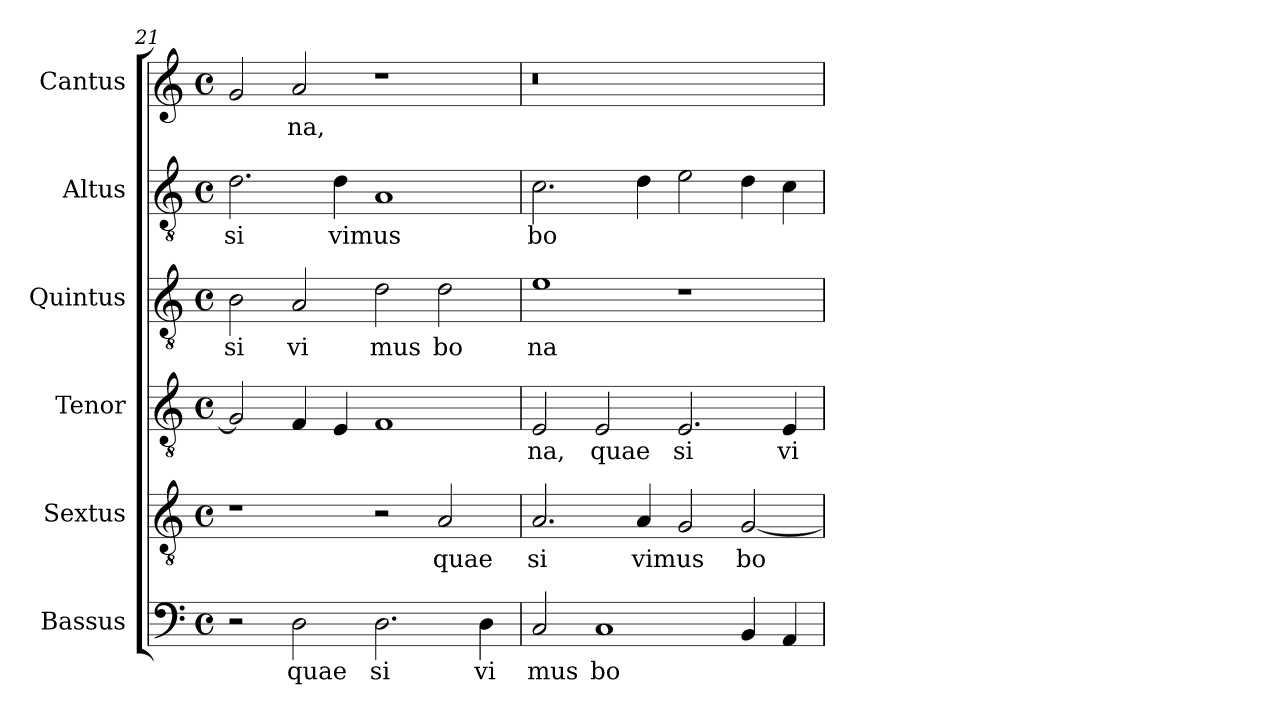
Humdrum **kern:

**kern	**text	**kern	**text	**kern	**text	**kern	**text	**kern	**text	**kern	**text
*part6	*part6	*part5	*part5	*part4	*part4	*part3	*part3	*part2	*part2	*part1	*part1
*staff6	*staff6	*staff5	*staff5	*staff4	*staff4	*staff3	*staff3	*staff2	*staff2	*staff1	*staff1
*I"Bassus	*	*I"Sextus	*	*I"Tenor	*	*I"Quintus	*	*I"Altus	*	*I"Cantus	*
*clefF4	*	*clefGv2	*	*clefGv2	*	*clefGv2	*	*clefGv2	*	*clefG2	*
*M4/4	*	*M4/4	*	*M4/4	*	*M4/4	*	*M4/4	*	*M4/4	*
*met(c)	*	*met(c)	*	*met(c)	*	*met(c)	*	*met(c)	*	*met(c)	*
=21	=21	=21	=21	=21	=21	=21	=21	=21	=21	=21	=21
!	!	!	!	!	!	!	!LO:LY:b:cj	!	!LO:LY:b:cj	!	!
2r	.	1r	.	2G/]	.	2B\	si	2.d\	si	2g/	.
!	!LO:LY:b:cj	!	!	!	!	!	!LO:LY:b:cj	!	!	!	!LO:LY:b:cj
2D\	quae	.	.	4F/	.	2A/	vi	.	.	2a/	na,
!	!	!	!	!	!	!	!	!	!LO:LY:b	!	!
.	.	.	.	4E/	.	.	.	4d\	vimus	.	.
!	!LO:LY:b:cj	!	!	!	!	!	!LO:LY:b:cj	!	!	!	!
2.D\	si	2r	.	1F	.	2d\	mus	1A	.	1r	.
!	!	!	!LO:LY:b:cj	!	!	!	!LO:LY:b:cj	!	!	!	!
.	.	2A/	quae	.	.	2d\	bo	.	.	.	.
!	!LO:LY:b:cj	!	!	!	!	!	!	!	!	!	!
4D\	vi	.	.	.	.	.	.	.	.	.	.
=22	=22	=22	=22	=22	=22	=22	=22	=22	=22	=22	=22
!	!LO:LY:b:cj	!	!LO:LY:b:cj	!	!LO:LY:b:cj	!	!LO:LY:b:cj	!	!LO:LY:b:cj	!	!
2C/	mus	2.A/	si	2E/	na,	1e	na	2.c\	bo	0r	.
!	!LO:LY:b:cj	!	!	!	!LO:LY:b:cj	!	!	!	!	!	!
1C	bo	.	.	2E/	quae	.	.	.	.	.	.
!	!	!	!LO:LY:b	!	!	!	!	!	!	!	!
.	.	4A/	vimus	.	.	.	.	4d\	.	.	.
!	!	!	!	!	!LO:LY:b:cj	!	!	!	!	!	!
.	.	2G/	.	2.E/	si	1r	.	2e\	.	.	.
!	!	!	!LO:LY:b:cj	!	!	!	!	!	!	!	!
4BB/	.	[<2G/	bo	.	.	.	.	4d\	.	.	.
!	!	!	!	!	!LO:LY:b:cj	!	!	!	!	!	!
4AA/	.	.	.	4E/	vi	.	.	4c\	.	.	.
=	=	=	=	=	=	=	=	=	=	=	=
*-	*-	*-	*-	*-	*-	*-	*-	*-	*-	*-	*-
